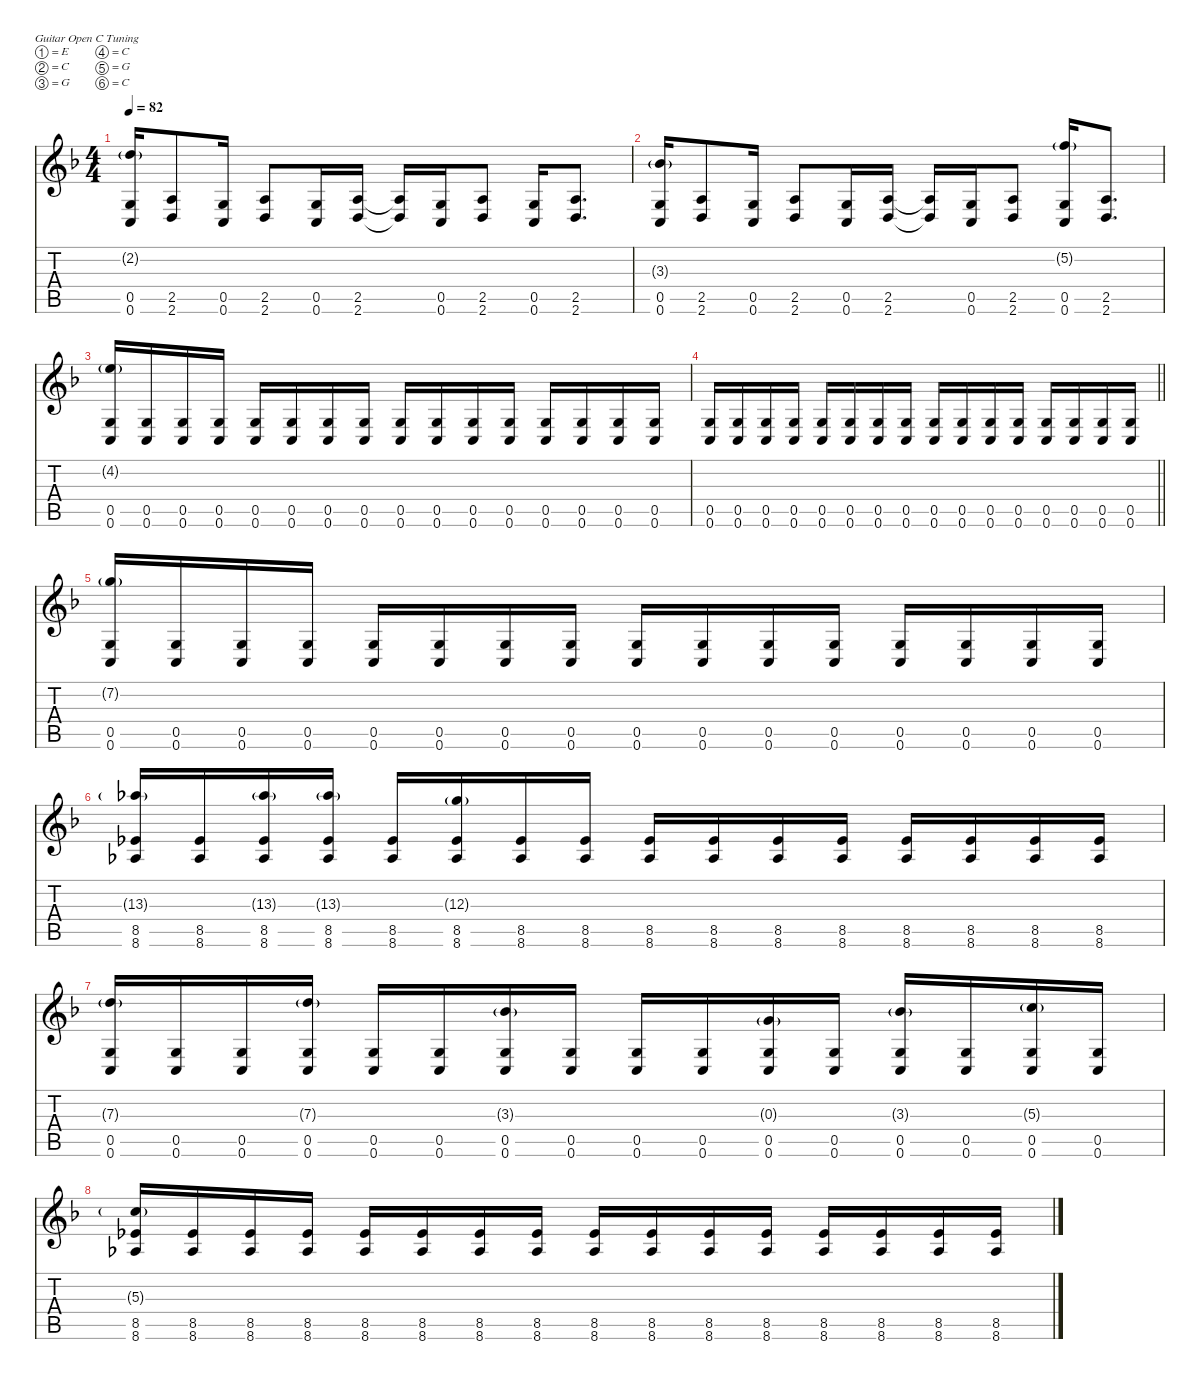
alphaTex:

\defaultSystemsLayout 4
\hideDynamics
\bracketExtendMode nobrackets
\singleTrackTrackNamePolicy hidden
\multiTrackTrackNamePolicy hidden
\firstSystemTrackNameMode fullname
\firstSystemTrackNameOrientation horizontal
\otherSystemsTrackNameOrientation horizontal
\track ("Guitar 1" "dist.guit.") {defaultSystemsLayout 4 instrument distortionguitar}
\staff {score tabs}
\tuning (E4 C4 G3 C3 G2 C2)
\ts (4 4)
\tempo 82
\clef g2
\ks dminor
(2.2{g acc forcenatural} 0.5{acc forcenatural} 0.6{acc forcenatural}).16{dy f beam Up} (2.5{acc forcenatural} 2.6{acc forcenatural}).8{beam Up} (0.5{acc forcenatural} 0.6{acc forcenatural}).16{beam Up} (2.5{acc forcenatural} 2.6{acc forcenatural}).8{beam Up} (0.5{acc forcenatural} 0.6{acc forcenatural}).16{beam Up} (2.5{acc forcenatural} 2.6{acc forcenatural}).16{beam Up} (2.5{t acc forcenatural} 2.6{t acc forcenatural}).16{beam Up} (0.5{acc forcenatural} 0.6{acc forcenatural}).16{beam Up} (2.5{acc forcenatural} 2.6{acc forcenatural}).8{beam Up} (0.5{acc forcenatural} 0.6{acc forcenatural}).16{beam Up} (2.5{acc forcenatural} 2.6{acc forcenatural}).8{d beam Up} |
(3.3{g acc b} 0.5{acc forcenatural} 0.6{acc forcenatural}).16{beam Up} (2.5{acc forcenatural} 2.6{acc forcenatural}).8{beam Up} (0.5{acc forcenatural} 0.6{acc forcenatural}).16{beam Up} (2.5{acc forcenatural} 2.6{acc forcenatural}).8{beam Up} (0.5{acc forcenatural} 0.6{acc forcenatural}).16{beam Up} (2.5{acc forcenatural} 2.6{acc forcenatural}).16{beam Up} (2.5{t acc forcenatural} 2.6{t acc forcenatural}).16{beam Up} (0.5{acc forcenatural} 0.6{acc forcenatural}).16{beam Up} (2.5{acc forcenatural} 2.6{acc forcenatural}).8{beam Up} (5.2{g acc forcenatural} 0.5{acc forcenatural} 0.6{acc forcenatural}).16{beam Up} (2.5{acc forcenatural} 2.6{acc forcenatural}).8{d beam Up} |
(4.2{g acc forcenatural} 0.5{acc forcenatural} 0.6{acc forcenatural}).16{beam Up} (0.5{acc forcenatural} 0.6{acc forcenatural}).16{beam Up} (0.5{acc forcenatural} 0.6{acc forcenatural}).16{beam Up} (0.5{acc forcenatural} 0.6{acc forcenatural}).16{beam Up} (0.5{acc forcenatural} 0.6{acc forcenatural}).16{beam Up} (0.5{acc forcenatural} 0.6{acc forcenatural}).16{beam Up} (0.5{acc forcenatural} 0.6{acc forcenatural}).16{beam Up} (0.5{acc forcenatural} 0.6{acc forcenatural}).16{beam Up} (0.5{acc forcenatural} 0.6{acc forcenatural}).16{beam Up} (0.5{acc forcenatural} 0.6{acc forcenatural}).16{beam Up} (0.5{acc forcenatural} 0.6{acc forcenatural}).16{beam Up} (0.5{acc forcenatural} 0.6{acc forcenatural}).16{beam Up} (0.5{acc forcenatural} 0.6{acc forcenatural}).16{beam Up} (0.5{acc forcenatural} 0.6{acc forcenatural}).16{beam Up} (0.5{acc forcenatural} 0.6{acc forcenatural}).16{beam Up} (0.5{acc forcenatural} 0.6{acc forcenatural}).16{beam Up} |
\barLineRight lightlight
(0.5{acc forcenatural} 0.6{acc forcenatural}).16{beam Up} (0.5{acc forcenatural} 0.6{acc forcenatural}).16{beam Up} (0.5{acc forcenatural} 0.6{acc forcenatural}).16{beam Up} (0.5{acc forcenatural} 0.6{acc forcenatural}).16{beam Up} (0.5{acc forcenatural} 0.6{acc forcenatural}).16{beam Up} (0.5{acc forcenatural} 0.6{acc forcenatural}).16{beam Up} (0.5{acc forcenatural} 0.6{acc forcenatural}).16{beam Up} (0.5{acc forcenatural} 0.6{acc forcenatural}).16{beam Up} (0.5{acc forcenatural} 0.6{acc forcenatural}).16{beam Up} (0.5{acc forcenatural} 0.6{acc forcenatural}).16{beam Up} (0.5{acc forcenatural} 0.6{acc forcenatural}).16{beam Up} (0.5{acc forcenatural} 0.6{acc forcenatural}).16{beam Up} (0.5{acc forcenatural} 0.6{acc forcenatural}).16{beam Up} (0.5{acc forcenatural} 0.6{acc forcenatural}).16{beam Up} (0.5{acc forcenatural} 0.6{acc forcenatural}).16{beam Up} (0.5{acc forcenatural} 0.6{acc forcenatural}).16{beam Up} |
(7.2{g acc forcenatural} 0.5{acc forcenatural} 0.6{acc forcenatural}).16{beam Up} (0.5{acc forcenatural} 0.6{acc forcenatural}).16{beam Up} (0.5{acc forcenatural} 0.6{acc forcenatural}).16{beam Up} (0.5{acc forcenatural} 0.6{acc forcenatural}).16{beam Up} (0.5{acc forcenatural} 0.6{acc forcenatural}).16{beam Up} (0.5{acc forcenatural} 0.6{acc forcenatural}).16{beam Up} (0.5{acc forcenatural} 0.6{acc forcenatural}).16{beam Up} (0.5{acc forcenatural} 0.6{acc forcenatural}).16{beam Up} (0.5{acc forcenatural} 0.6{acc forcenatural}).16{beam Up} (0.5{acc forcenatural} 0.6{acc forcenatural}).16{beam Up} (0.5{acc forcenatural} 0.6{acc forcenatural}).16{beam Up} (0.5{acc forcenatural} 0.6{acc forcenatural}).16{beam Up} (0.5{acc forcenatural} 0.6{acc forcenatural}).16{beam Up} (0.5{acc forcenatural} 0.6{acc forcenatural}).16{beam Up} (0.5{acc forcenatural} 0.6{acc forcenatural}).16{beam Up} (0.5{acc forcenatural} 0.6{acc forcenatural}).16{beam Up} |
(13.3{g acc b} 8.5{acc b} 8.6{acc b}).16{beam Up} (8.5{acc b} 8.6{acc b}).16{beam Up} (13.3{g acc b} 8.5{acc b} 8.6{acc b}).16{beam Up} (13.3{g acc b} 8.5{acc b} 8.6{acc b}).16{beam Up} (8.5{acc b} 8.6{acc b}).16{beam Up} (12.3{g acc forcenatural} 8.5{acc b} 8.6{acc b}).16{beam Up} (8.5{acc b} 8.6{acc b}).16{beam Up} (8.5{acc b} 8.6{acc b}).16{beam Up} (8.5{acc b} 8.6{acc b}).16{beam Up} (8.5{acc b} 8.6{acc b}).16{beam Up} (8.5{acc b} 8.6{acc b}).16{beam Up} (8.5{acc b} 8.6{acc b}).16{beam Up} (8.5{acc b} 8.6{acc b}).16{beam Up} (8.5{acc b} 8.6{acc b}).16{beam Up} (8.5{acc b} 8.6{acc b}).16{beam Up} (8.5{acc b} 8.6{acc b}).16{beam Up} |
(7.3{g acc forcenatural} 0.5{acc forcenatural} 0.6{acc forcenatural}).16{beam Up} (0.5{acc forcenatural} 0.6{acc forcenatural}).16{beam Up} (0.5{acc forcenatural} 0.6{acc forcenatural}).16{beam Up} (7.3{g acc forcenatural} 0.5{acc forcenatural} 0.6{acc forcenatural}).16{beam Up} (0.5{acc forcenatural} 0.6{acc forcenatural}).16{beam Up} (0.5{acc forcenatural} 0.6{acc forcenatural}).16{beam Up} (3.3{g acc b} 0.5{acc forcenatural} 0.6{acc forcenatural}).16{beam Up} (0.5{acc forcenatural} 0.6{acc forcenatural}).16{beam Up} (0.5{acc forcenatural} 0.6{acc forcenatural}).16{beam Up} (0.5{acc forcenatural} 0.6{acc forcenatural}).16{beam Up} (0.3{g acc forcenatural} 0.5{acc forcenatural} 0.6{acc forcenatural}).16{beam Up} (0.5{acc forcenatural} 0.6{acc forcenatural}).16{beam Up} (3.3{g acc b} 0.5{acc forcenatural} 0.6{acc forcenatural}).16{beam Up} (0.5{acc forcenatural} 0.6{acc forcenatural}).16{beam Up} (5.3{g acc forcenatural} 0.5{acc forcenatural} 0.6{acc forcenatural}).16{beam Up} (0.5{acc forcenatural} 0.6{acc forcenatural}).16{beam Up} |
(5.3{g acc forcenatural} 8.5{acc b} 8.6{acc b}).16{beam Up} (8.5{acc b} 8.6{acc b}).16{beam Up} (8.5{acc b} 8.6{acc b}).16{beam Up} (8.5{acc b} 8.6{acc b}).16{beam Up} (8.5{acc b} 8.6{acc b}).16{beam Up} (8.5{acc b} 8.6{acc b}).16{beam Up} (8.5{acc b} 8.6{acc b}).16{beam Up} (8.5{acc b} 8.6{acc b}).16{beam Up} (8.5{acc b} 8.6{acc b}).16{beam Up} (8.5{acc b} 8.6{acc b}).16{beam Up} (8.5{acc b} 8.6{acc b}).16{beam Up} (8.5{acc b} 8.6{acc b}).16{beam Up} (8.5{acc b} 8.6{acc b}).16{beam Up} (8.5{acc b} 8.6{acc b}).16{beam Up} (8.5{acc b} 8.6{acc b}).16{beam Up} (8.5{acc b} 8.6{acc b}).16{beam Up}
